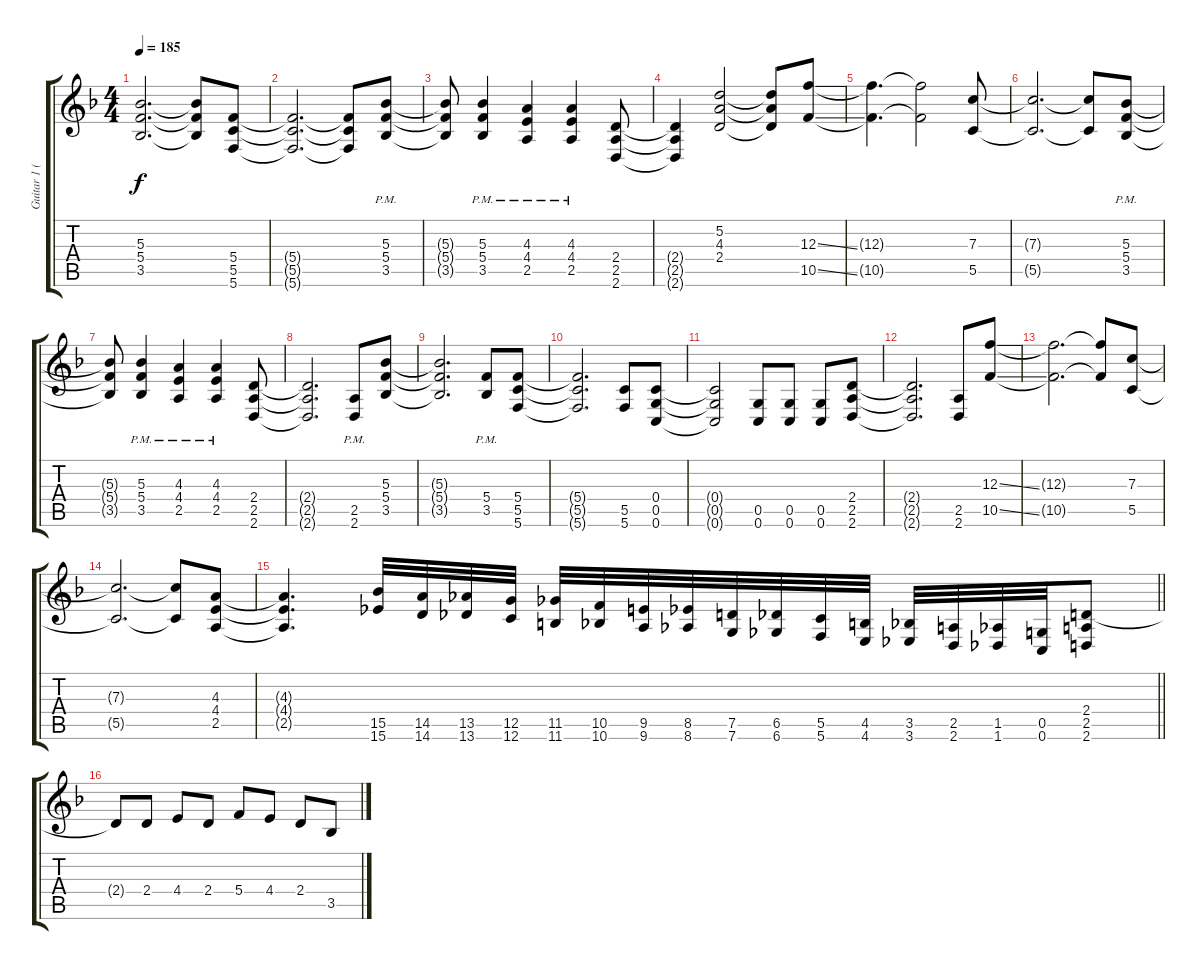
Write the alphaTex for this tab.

\track ("Guitar 1 (Distorted- Tuck)" "Guitar 1 (") {instrument distortionguitar}
\staff {score tabs}
\tuning (D4 A3 F3 C3 G2 C2) {hide}
\ts (4 4)
\tempo 185
\clef g2
\ks dminor
(5.3{t} 5.4{t} 3.5{t}).2{d dy f} (5.3{t} 5.4{t} 3.5{t}).8 (5.4 5.5 5.6).8 |
(5.4{t} 5.5{t} 5.6{t}).2{d} (5.4{t} 5.5{t} 5.6{t}).8 (5.3{pm} 5.4{pm} 3.5{pm}).8 |
(5.3{t} 5.4{t} 3.5{t}).8 (5.3{pm} 5.4{pm} 3.5{pm}).4 (4.3{pm} 4.4{pm} 2.5{pm}).4 (4.3{pm} 4.4{pm} 2.5{pm}).4 (2.4 2.5 2.6).8 |
(2.4{t} 2.5{t} 2.6{t}).4 (5.2 4.3 2.4).2 (5.2{t} 4.3{t} 2.4{t}).8 (12.3{ss} 10.5{ss}).8 |
(12.3{t} 10.5{t}).4{d} (12.3{t} 10.5{t}).2 (7.3 5.5).8 |
(7.3{t} 5.5{t}).2{d} (7.3{t} 5.5{t}).8 (5.3{pm} 5.4{pm} 3.5{pm}).8 |
(5.3{t} 5.4{t} 3.5{t}).8 (5.3{pm} 5.4{pm} 3.5{pm}).4 (4.3{pm} 4.4{pm} 2.5{pm}).4 (4.3{pm} 4.4{pm} 2.5{pm}).4 (2.4 2.5 2.6).8 |
(2.4{t} 2.5{t} 2.6{t}).2{d} (2.5{pm} 2.6{pm}).8 (5.3 5.4 3.5).8 |
(5.3{t} 5.4{t} 3.5{t}).2{d} (5.4{pm} 3.5{pm}).8 (5.4 5.5 5.6).8 |
(5.4{t} 5.5{t} 5.6{t}).2{d} (5.5 5.6).8 (0.4 0.5 0.6).8 |
(0.4{t} 0.5{t} 0.6{t}).2 (0.5 0.6).8 (0.5 0.6).8 (0.5 0.6).8 (2.4 2.5 2.6).8 |
(2.4{t} 2.5{t} 2.6{t}).2{d} (2.5 2.6).8 (12.3{ss} 10.5{ss}).8 |
(12.3{t} 10.5{t}).2{d} (12.3{t} 10.5{t}).8 (7.3 5.5).8 |
(7.3{t} 5.5{t}).2{d} (7.3{t} 5.5{t}).8 (4.3 4.4 2.5).8 |
\barLineRight lightlight
(4.3{t} 4.4{t} 2.5{t}).4{d} (15.5 15.6).32{instrument guitarfretnoise} (14.5 14.6).32 (13.5 13.6).32 (12.5 12.6).32 (11.5 11.6).32 (10.5 10.6).32 (9.5 9.6).32 (8.5 8.6).32 (7.5 7.6).32 (6.5 6.6).32 (5.5 5.6).32 (4.5 4.6).32 (3.5 3.6).32 (2.5 2.6).32 (1.5 1.6).32 (0.5 0.6).32 (2.4 2.5 2.6).8{instrument distortionguitar} |
2.4{t}.8 2.4.8 4.4.8 2.4.8 5.4.8 4.4.8 2.4.8 3.5.8
